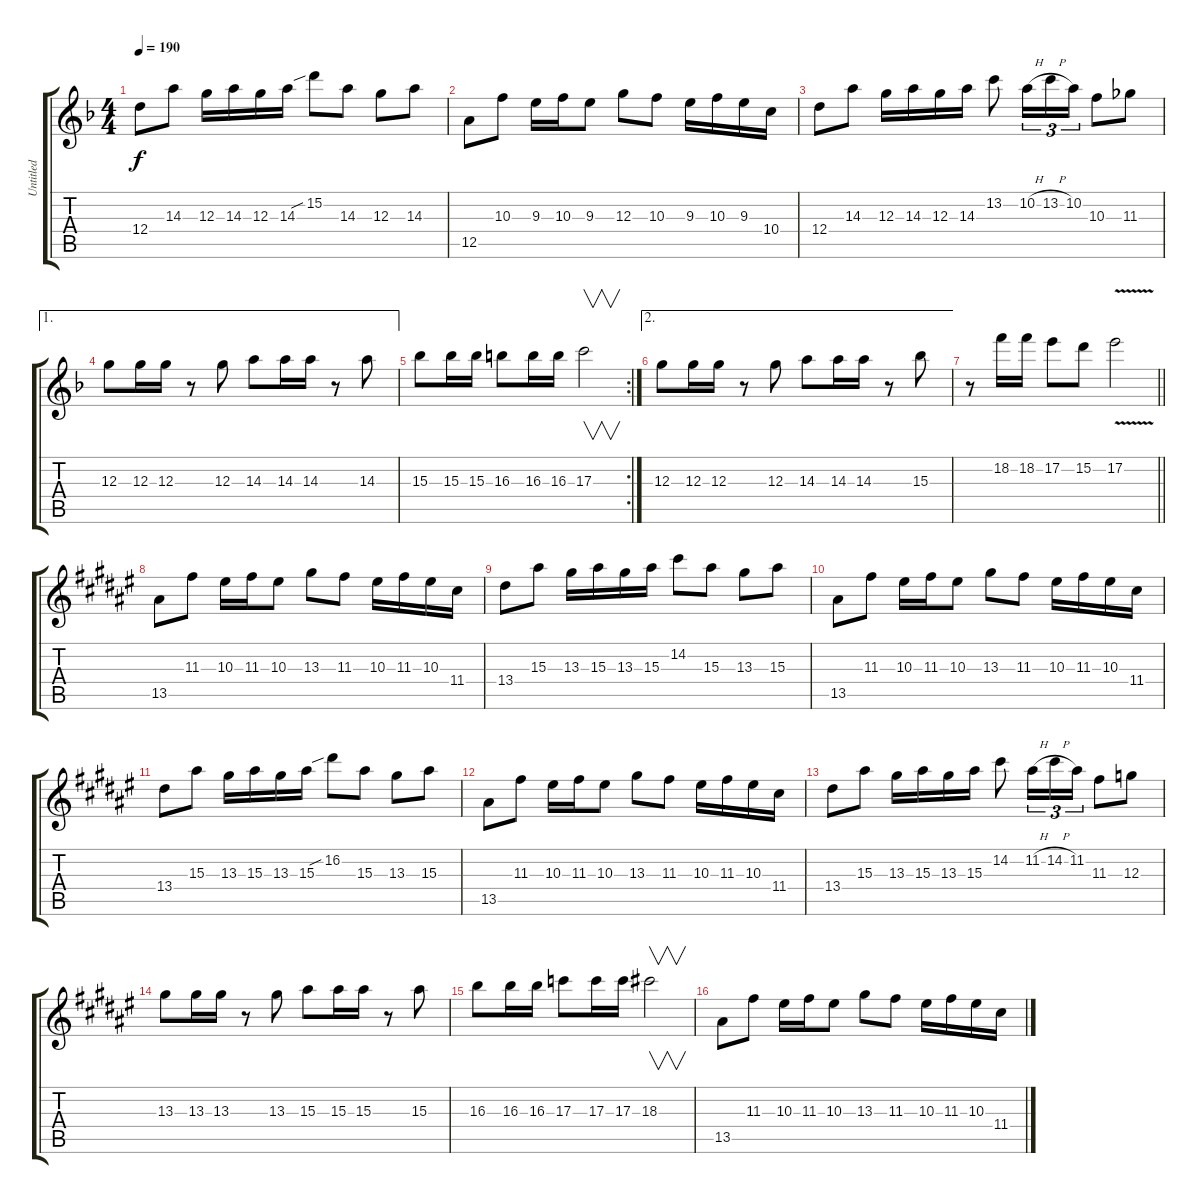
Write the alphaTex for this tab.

\track ("Untitled" "Untitled") {instrument overdrivenguitar}
\staff {score tabs}
\tuning (E4 B3 G3 D3 A2 D2) {hide}
\ts (4 4)
\tempo 190
\clef g2
\ks f
12.4.8{dy f} 14.3.8 12.3.16 14.3.16 12.3.16 14.3.16 15.2{sib}.8 14.3.8 12.3.8 14.3.8 |
12.5.8 10.3.8 9.3.16 10.3.16 9.3.8 12.3.8 10.3.8 9.3.16 10.3.16 9.3.16 10.4.16 |
12.4.8 14.3.8 12.3.16 14.3.16 12.3.16 14.3.16 13.2.8 10.2{h}.16{tu (3 2)} 13.2{h}.16{tu (3 2)} 10.2.16{tu (3 2)} 10.3.8 11.3.8 |
\ae 1
12.3.8 12.3.16 12.3.16 r.8 12.3.8 14.3.8 14.3.16 14.3.16 r.8 14.3.8 |
\rc 2
15.3.8 15.3.16 15.3.16 16.3.8 16.3.16 16.3.16 17.3.2{v} |
\ae 2
12.3.8 12.3.16 12.3.16 r.8 12.3.8 14.3.8 14.3.16 14.3.16 r.8 15.3.8 |
\barLineRight lightlight
r.8 18.2.16 18.2.16 17.2.8 15.2.8 17.2{v}.2 |
\ks f#
13.5.8 11.3.8 10.3.16 11.3.16 10.3.8 13.3.8 11.3.8 10.3.16 11.3.16 10.3.16 11.4.16 |
13.4.8 15.3.8 13.3.16 15.3.16 13.3.16 15.3.16 14.2.8 15.3.8 13.3.8 15.3.8 |
13.5.8 11.3.8 10.3.16 11.3.16 10.3.8 13.3.8 11.3.8 10.3.16 11.3.16 10.3.16 11.4.16 |
13.4.8 15.3.8 13.3.16 15.3.16 13.3.16 15.3.16 16.2{sib}.8 15.3.8 13.3.8 15.3.8 |
13.5.8 11.3.8 10.3.16 11.3.16 10.3.8 13.3.8 11.3.8 10.3.16 11.3.16 10.3.16 11.4.16 |
13.4.8 15.3.8 13.3.16 15.3.16 13.3.16 15.3.16 14.2.8 11.2{h}.16{tu (3 2)} 14.2{h}.16{tu (3 2)} 11.2.16{tu (3 2)} 11.3.8 12.3.8 |
13.3.8 13.3.16 13.3.16 r.8 13.3.8 15.3.8 15.3.16 15.3.16 r.8 15.3.8 |
16.3.8 16.3.16 16.3.16 17.3.8 17.3.16 17.3.16 18.3.2{v} |
13.5.8 11.3.8 10.3.16 11.3.16 10.3.8 13.3.8 11.3.8 10.3.16 11.3.16 10.3.16 11.4.16
